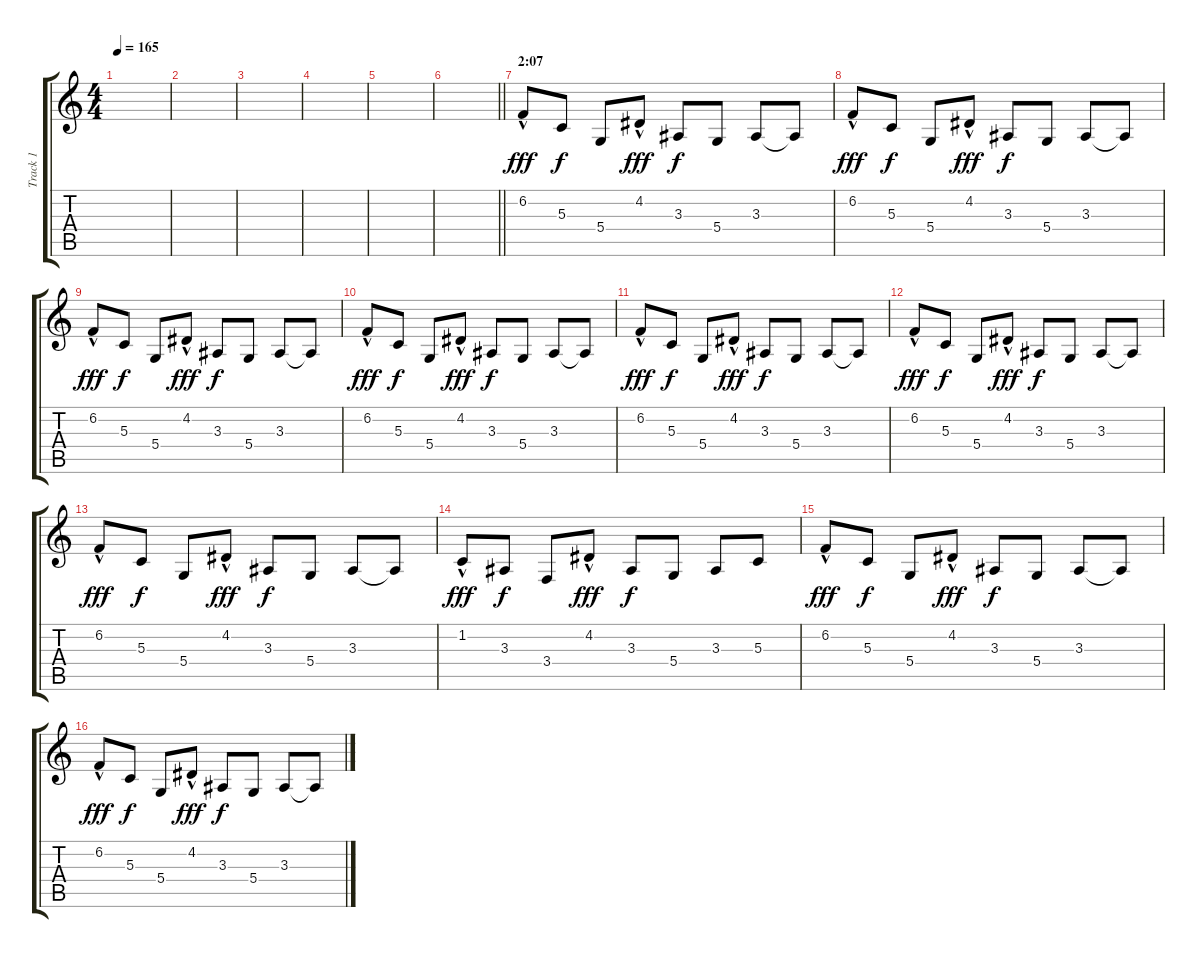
\track ("Track 1" "Track 1") {instrument whistle}
\staff {score tabs}
\tuning (E4 B3 G3 D3 A2 E2) {hide}
\ts (4 4)
\tempo 165
\clef g2
\ks c
|
|
|
|
|
\barLineRight lightlight
|
\section ("" "2:07")
6.2{hac}.8{dy fff volume 15 instrument pad1newage} 5.3.8{dy f} 5.4.8 4.2{hac}.8{dy fff} 3.3.8{dy f} 5.4.8 3.3.8 3.3{t}.8 |
6.2{hac}.8{dy fff} 5.3.8{dy f} 5.4.8 4.2{hac}.8{dy fff} 3.3.8{dy f} 5.4.8 3.3.8 3.3{t}.8 |
6.2{hac}.8{dy fff} 5.3.8{dy f} 5.4.8 4.2{hac}.8{dy fff} 3.3.8{dy f} 5.4.8 3.3.8 3.3{t}.8 |
6.2{hac}.8{dy fff} 5.3.8{dy f} 5.4.8 4.2{hac}.8{dy fff} 3.3.8{dy f} 5.4.8 3.3.8 3.3{t}.8 |
6.2{hac}.8{dy fff} 5.3.8{dy f} 5.4.8 4.2{hac}.8{dy fff} 3.3.8{dy f} 5.4.8 3.3.8 3.3{t}.8 |
6.2{hac}.8{dy fff} 5.3.8{dy f} 5.4.8 4.2{hac}.8{dy fff} 3.3.8{dy f} 5.4.8 3.3.8 3.3{t}.8 |
6.2{hac}.8{dy fff} 5.3.8{dy f} 5.4.8 4.2{hac}.8{dy fff} 3.3.8{dy f} 5.4.8 3.3.8 3.3{t}.8 |
1.2{hac}.8{dy fff} 3.3.8{dy f} 3.4.8 4.2{hac}.8{dy fff} 3.3.8{dy f} 5.4.8 3.3.8 5.3.8 |
6.2{hac}.8{dy fff} 5.3.8{dy f} 5.4.8 4.2{hac}.8{dy fff} 3.3.8{dy f} 5.4.8 3.3.8 3.3{t}.8 |
6.2{hac}.8{dy fff} 5.3.8{dy f} 5.4.8 4.2{hac}.8{dy fff} 3.3.8{dy f} 5.4.8 3.3.8 3.3{t}.8
